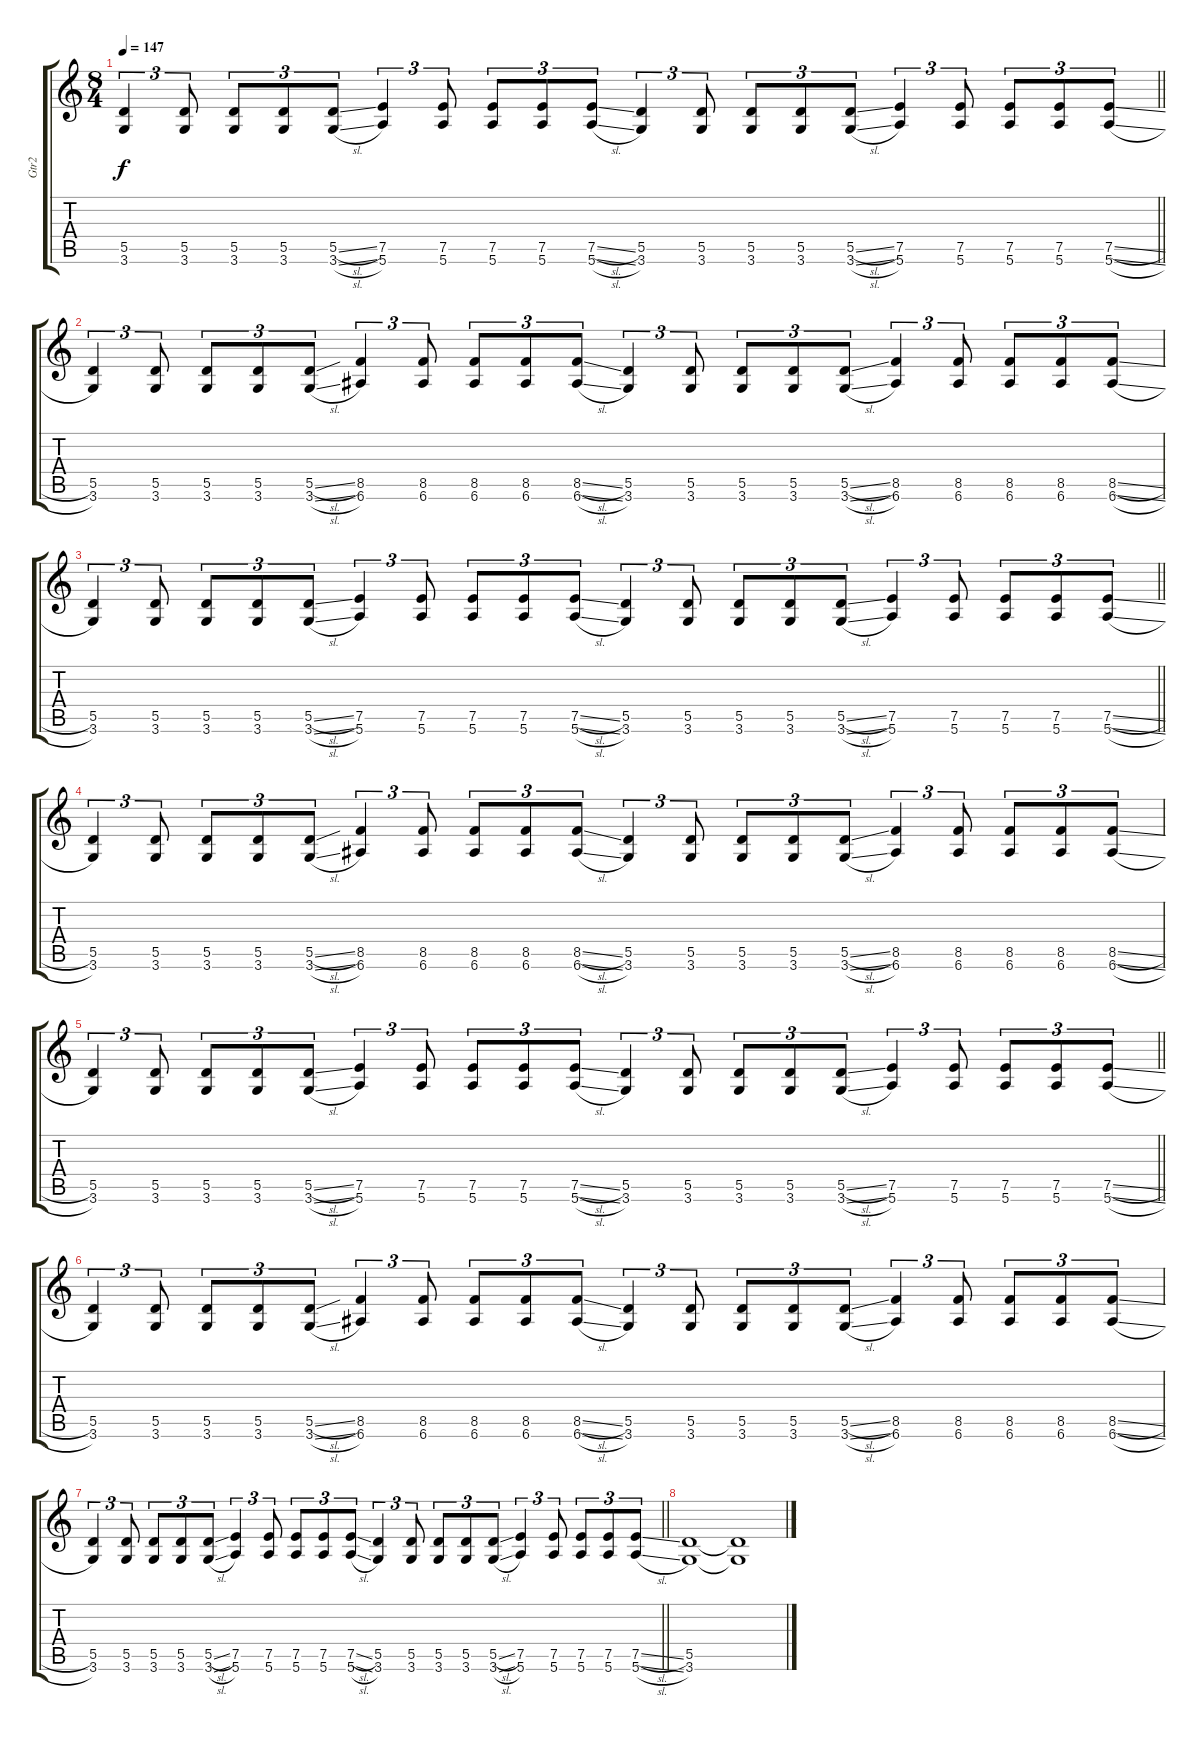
\track ("Gtr2" "Gtr2") {instrument distortionguitar}
\staff {score tabs}
\tuning (E4 B3 G3 D3 A2 E2) {hide}
\ts (8 4)
\tempo 147
\clef g2
\barLineRight lightlight
\ks c
(5.5 3.6).4{tu (3 2) dy f} (5.5 3.6).8{tu (3 2)} (5.5 3.6).8{tu (3 2)} (5.5 3.6).8{tu (3 2)} (5.5{sl} 3.6{sl}).8{tu (3 2)} (7.5 5.6).4{tu (3 2)} (7.5 5.6).8{tu (3 2)} (7.5 5.6).8{tu (3 2)} (7.5 5.6).8{tu (3 2)} (7.5{sl} 5.6{sl}).8{tu (3 2)} (5.5 3.6).4{tu (3 2)} (5.5 3.6).8{tu (3 2)} (5.5 3.6).8{tu (3 2)} (5.5 3.6).8{tu (3 2)} (5.5{sl} 3.6{sl}).8{tu (3 2)} (7.5 5.6).4{tu (3 2)} (7.5 5.6).8{tu (3 2)} (7.5 5.6).8{tu (3 2)} (7.5 5.6).8{tu (3 2)} (7.5{sl} 5.6{sl}).8{tu (3 2)} |
(5.5 3.6).4{tu (3 2)} (5.5 3.6).8{tu (3 2)} (5.5 3.6).8{tu (3 2)} (5.5 3.6).8{tu (3 2)} (5.5{sl} 3.6{sl}).8{tu (3 2)} (8.5 6.6).4{tu (3 2)} (8.5 6.6).8{tu (3 2)} (8.5 6.6).8{tu (3 2)} (8.5 6.6).8{tu (3 2)} (8.5{sl} 6.6{sl}).8{tu (3 2)} (5.5 3.6).4{tu (3 2)} (5.5 3.6).8{tu (3 2)} (5.5 3.6).8{tu (3 2)} (5.5 3.6).8{tu (3 2)} (5.5{sl} 3.6{sl}).8{tu (3 2)} (8.5 6.6).4{tu (3 2)} (8.5 6.6).8{tu (3 2)} (8.5 6.6).8{tu (3 2)} (8.5 6.6).8{tu (3 2)} (8.5{sl} 6.6{sl}).8{tu (3 2)} |
\barLineRight lightlight
(5.5 3.6).4{tu (3 2)} (5.5 3.6).8{tu (3 2)} (5.5 3.6).8{tu (3 2)} (5.5 3.6).8{tu (3 2)} (5.5{sl} 3.6{sl}).8{tu (3 2)} (7.5 5.6).4{tu (3 2)} (7.5 5.6).8{tu (3 2)} (7.5 5.6).8{tu (3 2)} (7.5 5.6).8{tu (3 2)} (7.5{sl} 5.6{sl}).8{tu (3 2)} (5.5 3.6).4{tu (3 2)} (5.5 3.6).8{tu (3 2)} (5.5 3.6).8{tu (3 2)} (5.5 3.6).8{tu (3 2)} (5.5{sl} 3.6{sl}).8{tu (3 2)} (7.5 5.6).4{tu (3 2)} (7.5 5.6).8{tu (3 2)} (7.5 5.6).8{tu (3 2)} (7.5 5.6).8{tu (3 2)} (7.5{sl} 5.6{sl}).8{tu (3 2)} |
(5.5 3.6).4{tu (3 2)} (5.5 3.6).8{tu (3 2)} (5.5 3.6).8{tu (3 2)} (5.5 3.6).8{tu (3 2)} (5.5{sl} 3.6{sl}).8{tu (3 2)} (8.5 6.6).4{tu (3 2)} (8.5 6.6).8{tu (3 2)} (8.5 6.6).8{tu (3 2)} (8.5 6.6).8{tu (3 2)} (8.5{sl} 6.6{sl}).8{tu (3 2)} (5.5 3.6).4{tu (3 2)} (5.5 3.6).8{tu (3 2)} (5.5 3.6).8{tu (3 2)} (5.5 3.6).8{tu (3 2)} (5.5{sl} 3.6{sl}).8{tu (3 2)} (8.5 6.6).4{tu (3 2)} (8.5 6.6).8{tu (3 2)} (8.5 6.6).8{tu (3 2)} (8.5 6.6).8{tu (3 2)} (8.5{sl} 6.6{sl}).8{tu (3 2)} |
\barLineRight lightlight
(5.5 3.6).4{tu (3 2)} (5.5 3.6).8{tu (3 2)} (5.5 3.6).8{tu (3 2)} (5.5 3.6).8{tu (3 2)} (5.5{sl} 3.6{sl}).8{tu (3 2)} (7.5 5.6).4{tu (3 2)} (7.5 5.6).8{tu (3 2)} (7.5 5.6).8{tu (3 2)} (7.5 5.6).8{tu (3 2)} (7.5{sl} 5.6{sl}).8{tu (3 2)} (5.5 3.6).4{tu (3 2)} (5.5 3.6).8{tu (3 2)} (5.5 3.6).8{tu (3 2)} (5.5 3.6).8{tu (3 2)} (5.5{sl} 3.6{sl}).8{tu (3 2)} (7.5 5.6).4{tu (3 2)} (7.5 5.6).8{tu (3 2)} (7.5 5.6).8{tu (3 2)} (7.5 5.6).8{tu (3 2)} (7.5{sl} 5.6{sl}).8{tu (3 2)} |
(5.5 3.6).4{tu (3 2)} (5.5 3.6).8{tu (3 2)} (5.5 3.6).8{tu (3 2)} (5.5 3.6).8{tu (3 2)} (5.5{sl} 3.6{sl}).8{tu (3 2)} (8.5 6.6).4{tu (3 2)} (8.5 6.6).8{tu (3 2)} (8.5 6.6).8{tu (3 2)} (8.5 6.6).8{tu (3 2)} (8.5{sl} 6.6{sl}).8{tu (3 2)} (5.5 3.6).4{tu (3 2)} (5.5 3.6).8{tu (3 2)} (5.5 3.6).8{tu (3 2)} (5.5 3.6).8{tu (3 2)} (5.5{sl} 3.6{sl}).8{tu (3 2)} (8.5 6.6).4{tu (3 2)} (8.5 6.6).8{tu (3 2)} (8.5 6.6).8{tu (3 2)} (8.5 6.6).8{tu (3 2)} (8.5{sl} 6.6{sl}).8{tu (3 2)} |
\barLineRight lightlight
(5.5 3.6).4{tu (3 2)} (5.5 3.6).8{tu (3 2)} (5.5 3.6).8{tu (3 2)} (5.5 3.6).8{tu (3 2)} (5.5{sl} 3.6{sl}).8{tu (3 2)} (7.5 5.6).4{tu (3 2)} (7.5 5.6).8{tu (3 2)} (7.5 5.6).8{tu (3 2)} (7.5 5.6).8{tu (3 2)} (7.5{sl} 5.6{sl}).8{tu (3 2)} (5.5 3.6).4{tu (3 2)} (5.5 3.6).8{tu (3 2)} (5.5 3.6).8{tu (3 2)} (5.5 3.6).8{tu (3 2)} (5.5{sl} 3.6{sl}).8{tu (3 2)} (7.5 5.6).4{tu (3 2)} (7.5 5.6).8{tu (3 2)} (7.5 5.6).8{tu (3 2)} (7.5 5.6).8{tu (3 2)} (7.5{sl} 5.6{sl}).8{tu (3 2)} |
(5.5 3.6).1 (5.5{t} 3.6{t}).1
